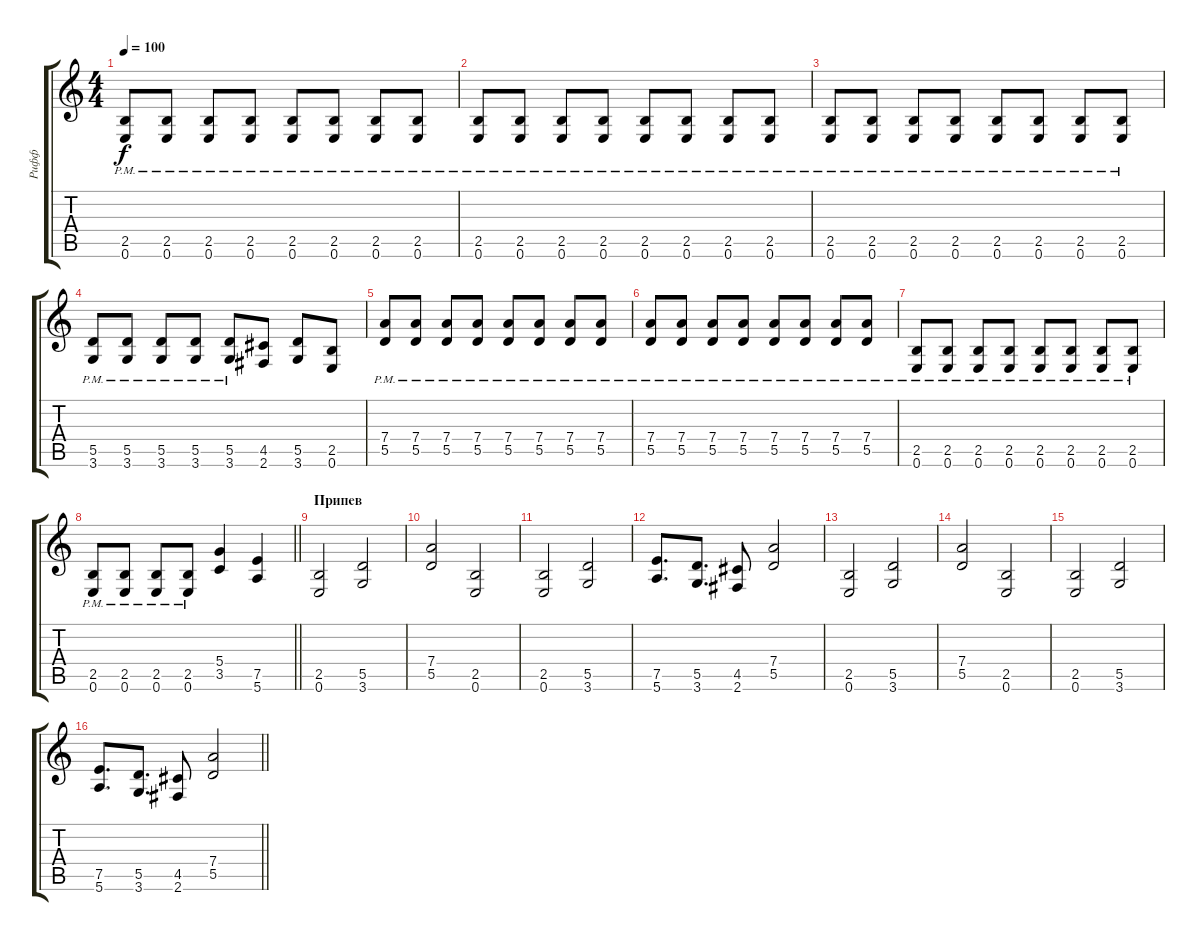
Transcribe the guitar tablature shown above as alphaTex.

\track ("Рифф" "Рифф") {instrument distortionguitar}
\staff {score tabs}
\tuning (E4 B3 G3 D3 A2 E2) {hide}
\ts (4 4)
\tempo 100
\clef g2
\ks c
(2.5{pm} 0.6{pm}).8{dy f} (2.5{pm} 0.6{pm}).8 (2.5{pm} 0.6{pm}).8 (2.5{pm} 0.6{pm}).8 (2.5{pm} 0.6{pm}).8 (2.5{pm} 0.6{pm}).8 (2.5{pm} 0.6{pm}).8 (2.5{pm} 0.6{pm}).8 |
(2.5{pm} 0.6{pm}).8 (2.5{pm} 0.6{pm}).8 (2.5{pm} 0.6{pm}).8 (2.5{pm} 0.6{pm}).8 (2.5{pm} 0.6{pm}).8 (2.5{pm} 0.6{pm}).8 (2.5{pm} 0.6{pm}).8 (2.5{pm} 0.6{pm}).8 |
(2.5{pm} 0.6{pm}).8 (2.5{pm} 0.6{pm}).8 (2.5{pm} 0.6{pm}).8 (2.5{pm} 0.6{pm}).8 (2.5{pm} 0.6{pm}).8 (2.5{pm} 0.6{pm}).8 (2.5{pm} 0.6{pm}).8 (2.5{pm} 0.6{pm}).8 |
(5.5{pm} 3.6{pm}).8 (5.5{pm} 3.6{pm}).8 (5.5{pm} 3.6{pm}).8 (5.5{pm} 3.6{pm}).8 (5.5{pm} 3.6{pm}).8 (4.5 2.6).8 (5.5 3.6).8 (2.5 0.6).8 |
(7.4{pm} 5.5{pm}).8 (7.4{pm} 5.5{pm}).8 (7.4{pm} 5.5{pm}).8 (7.4{pm} 5.5{pm}).8 (7.4{pm} 5.5{pm}).8 (7.4{pm} 5.5{pm}).8 (7.4{pm} 5.5{pm}).8 (7.4{pm} 5.5{pm}).8 |
(7.4{pm} 5.5{pm}).8 (7.4{pm} 5.5{pm}).8 (7.4{pm} 5.5{pm}).8 (7.4{pm} 5.5{pm}).8 (7.4{pm} 5.5{pm}).8 (7.4{pm} 5.5{pm}).8 (7.4{pm} 5.5{pm}).8 (7.4{pm} 5.5{pm}).8 |
(2.5{pm} 0.6{pm}).8 (2.5{pm} 0.6{pm}).8 (2.5{pm} 0.6{pm}).8 (2.5{pm} 0.6{pm}).8 (2.5{pm} 0.6{pm}).8 (2.5{pm} 0.6{pm}).8 (2.5{pm} 0.6{pm}).8 (2.5{pm} 0.6{pm}).8 |
\barLineRight lightlight
(2.5{pm} 0.6{pm}).8 (2.5{pm} 0.6{pm}).8 (2.5{pm} 0.6{pm}).8 (2.5{pm} 0.6{pm}).8 (5.4 3.5).4 (7.5 5.6).4 |
\section ("" "Припев")
(2.5 0.6).2 (5.5 3.6).2 |
(7.4 5.5).2 (2.5 0.6).2 |
(2.5 0.6).2 (5.5 3.6).2 |
(7.5 5.6).8{d} (5.5 3.6).8{d} (4.5 2.6).8 (7.4 5.5).2 |
(2.5 0.6).2 (5.5 3.6).2 |
(7.4 5.5).2 (2.5 0.6).2 |
(2.5 0.6).2 (5.5 3.6).2 |
\barLineRight lightlight
(7.5 5.6).8{d} (5.5 3.6).8{d} (4.5 2.6).8 (7.4 5.5).2
